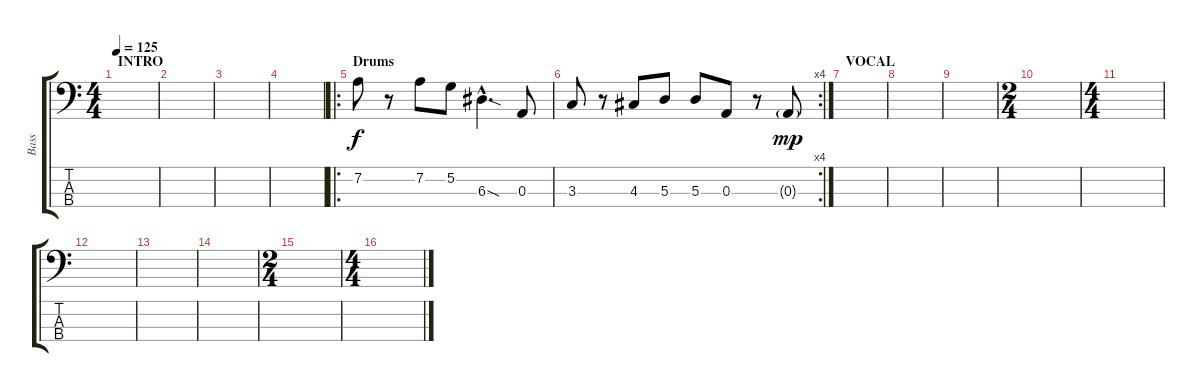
\track ("Bass" "Bass") {instrument electricbassfinger}
\staff {score tabs}
\tuning (G2 D2 A1 E1) {hide}
\ts (4 4)
\section ("" "INTRO")
\tempo 125
\clef f4
\ks c
|
|
|
|
\ro
\section ("" "Drums")
7.2.8 r.8 7.2.8 5.2.8 6.3{sod hac}.4{d} 0.3.8 |
\rc 4
3.3.8 r.8 4.3.8 5.3.8 5.3.8 0.3.8 r.8 0.3{g}.8{dy mp} |
\section ("" "VOCAL")
|
|
|
\ts (2 4)
|
\ts (4 4)
|
|
|
|
\ts (2 4)
|
\ts (4 4)
